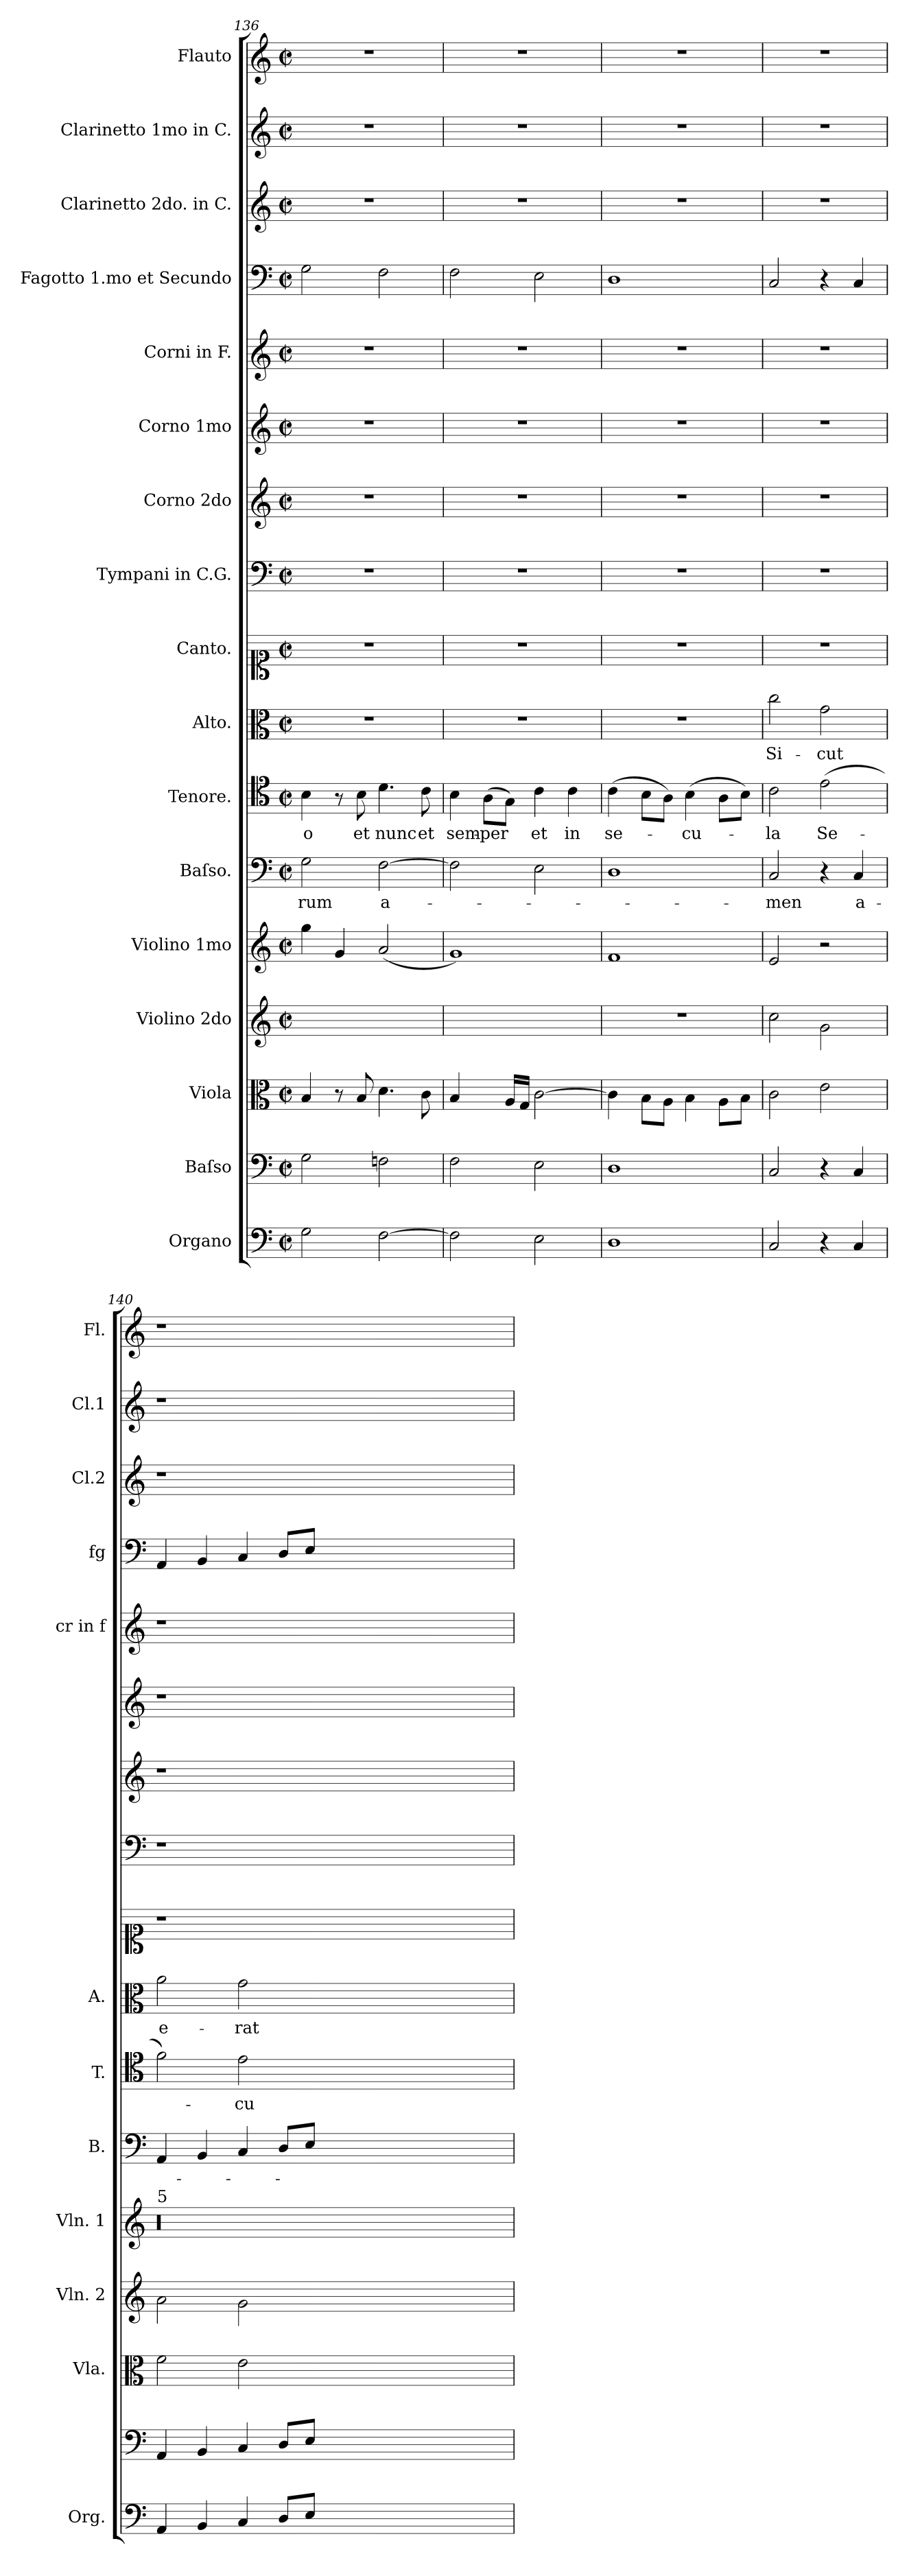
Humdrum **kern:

**kern	**kern	**kern	**kern	**kern	**kern	**text	**kern	**text	**kern	**text	**kern	**kern	**kern	**kern	**kern	**kern	**kern	**kern	**kern
*part17	*part16	*part15	*part14	*part13	*part12	*part12	*part11	*part11	*part10	*part10	*part9	*part8	*part7	*part6	*part5	*part4	*part3	*part2	*part1
*staff17	*staff16	*staff15	*staff14	*staff13	*staff12	*staff12	*staff11	*staff11	*staff10	*staff10	*staff9	*staff8	*staff7	*staff6	*staff5	*staff4	*staff3	*staff2	*staff1
*I"Organo	*I"Baſso	*I"Viola	*I"Violino 2do	*I"Violino 1mo	*I"Baſso.	*	*I"Tenore.	*	*I"Alto.	*	*I"Canto.	*I"Tympani in C.G.	*I"Corno 2do	*I"Corno 1mo	*I"Corni in F.	*I"Fagotto 1.mo et Secundo	*I"Clarinetto 2do. in C.	*I"Clarinetto 1mo in C.	*I"Flauto
*I'Org.	*	*I'Vla.	*I'Vln. 2	*I'Vln. 1	*I'B.	*	*I'T.	*	*I'A.	*	*	*	*	*	*I'cr in f	*I'fg	*I'Cl.2	*I'Cl.1	*I'Fl.
*clefF4	*clefF4	*clefC3	*clefG2	*clefG2	*clefF4	*	*clefC4	*	*clefC3	*	*clefC1	*clefF4	*clefG2	*clefG2	*clefG2	*clefF4	*clefG2	*clefG2	*clefG2
*	*	*	*	*	*	*	*	*	*	*	*	*	*	*	*ITrd4c7	*	*	*	*
*k[]	*k[]	*k[]	*k[]	*k[]	*k[]	*	*k[]	*	*k[]	*	*k[]	*k[]	*k[]	*k[]	*k[b-]	*k[]	*k[]	*k[]	*k[]
*M2/2	*M2/2	*M2/2	*M2/2	*M2/2	*M2/2	*	*M2/2	*	*M2/2	*	*M2/2	*M2/2	*M2/2	*M2/2	*M2/2	*M2/2	*M2/2	*M2/2	*M2/2
*met(c|)	*met(c|)	*met(c|)	*met(c|)	*met(c|)	*met(c|)	*	*met(c|)	*	*met(c|)	*	*met(c|)	*met(c|)	*met(c|)	*met(c|)	*met(c|)	*met(c|)	*met(c|)	*met(c|)	*met(c|)
=136	=136	=136	=136	=136	=136	=136	=136	=136	=136	=136	=136	=136	=136	=136	=136	=136	=136	=136	=136
2G\	2G\	4B/	1ryy	4gg\	2G\	-rum	4B\	-o	1r	.	1r	1r	1r	1r	1r	2G\	1r	1r	1r
.	.	8r	.	4g/	.	.	8r	.	.	.	.	.	.	.	.	.	.	.	.
.	.	8B/	.	.	.	.	8B\	et	.	.	.	.	.	.	.	.	.	.	.
[2F\	2Fn\	4.d\	.	(>2a/	[2F\	a-	4.d\	nunc	.	.	.	.	.	.	.	2F\	.	.	.
.	.	8c\	.	.	.	.	8c\	et	.	.	.	.	.	.	.	.	.	.	.
=137	=137	=137	=137	=137	=137	=137	=137	=137	=137	=137	=137	=137	=137	=137	=137	=137	=137	=137	=137
2F\]	2F\	4B/	1ryy	1g/)	2F\]	.	4B\	sem-	1r	.	1r	1r	1r	1r	1r	2F\	1r	1r	1r
.	.	8ryy	.	.	.	.	(8A\L	-per	.	.	.	.	.	.	.	.	.	.	.
.	.	16A/LL	.	.	.	.	8G\J)	.	.	.	.	.	.	.	.	.	.	.	.
.	.	16G/JJ	.	.	.	.	.	.	.	.	.	.	.	.	.	.	.	.	.
2E\	2E\	[2c\	.	.	2E\	.	4c\	et	.	.	.	.	.	.	.	2E\	.	.	.
.	.	.	.	.	.	.	4c\	in	.	.	.	.	.	.	.	.	.	.	.
=138	=138	=138	=138	=138	=138	=138	=138	=138	=138	=138	=138	=138	=138	=138	=138	=138	=138	=138	=138
1D\	1D\	4c\]	1r	1f/	1D\	.	(4c\	se-	1r	.	1r	1r	1r	1r	1r	1D\	1r	1r	1r
.	.	8B\L	.	.	.	.	8B\L	.	.	.	.	.	.	.	.	.	.	.	.
.	.	8A\J	.	.	.	.	8A\J)	.	.	.	.	.	.	.	.	.	.	.	.
.	.	4B\	.	.	.	.	(4B\	-cu-	.	.	.	.	.	.	.	.	.	.	.
.	.	8A\L	.	.	.	.	8A\L	.	.	.	.	.	.	.	.	.	.	.	.
.	.	8B\J	.	.	.	.	8B\J)	.	.	.	.	.	.	.	.	.	.	.	.
=139	=139	=139	=139	=139	=139	=139	=139	=139	=139	=139	=139	=139	=139	=139	=139	=139	=139	=139	=139
2C/	2C/	2c\	2cc\	2e/	2C/	-men	2c\	-la	2cc\	Si-	1r	1r	1r	1r	1r	2C/	1r	1r	1r
4r	4r	2e\	2g\	2r	4r	.	(2e\	Se-	2g\	-cut	.	.	.	.	.	4r	.	.	.
4C/	4C/	.	.	.	4C/	a-	.	.	.	.	.	.	.	.	.	4C/	.	.	.
=140	=140	=140	=140	=140	=140	=140	=140	=140	=140	=140	=140	=140	=140	=140	=140	=140	=140	=140	=140
!	!	!	!	!LO:TX:a:t=5	!	!	!	!	!	!	!	!	!	!	!	!	!	!	!
4AA/	4AA/	2f\	2a\	00r	4AA/	.	2f\)	.	2a\	e-	1r	1r	1r	1r	1r	4AA/	1r	1r	1r
4BB/	4BB/	.	.	.	4BB/	.	.	.	.	.	.	.	.	.	.	4BB/	.	.	.
4C/	4C/	2e\	2g\	.	4C/	.	2e\	-cu-	2g\	-rat	.	.	.	.	.	4C/	.	.	.
8D/L	8D/L	.	.	.	8D/L	.	.	.	.	.	.	.	.	.	.	8D/L	.	.	.
8E/J	8E/J	.	.	.	8E/J	.	.	.	.	.	.	.	.	.	.	8E/J	.	.	.
0.ryy	0.ryy	0.ryy	0.ryy	.	0.ryy	.	0.ryy	.	0.ryy	.	0.ryy	0.ryy	0.ryy	0.ryy	0.ryy	0.ryy	0.ryy	0.ryy	0.ryy
=	=	=	=	=	=	=	=	=	=	=	=	=	=	=	=	=	=	=	=
*-	*-	*-	*-	*-	*-	*-	*-	*-	*-	*-	*-	*-	*-	*-	*-	*-	*-	*-	*-
